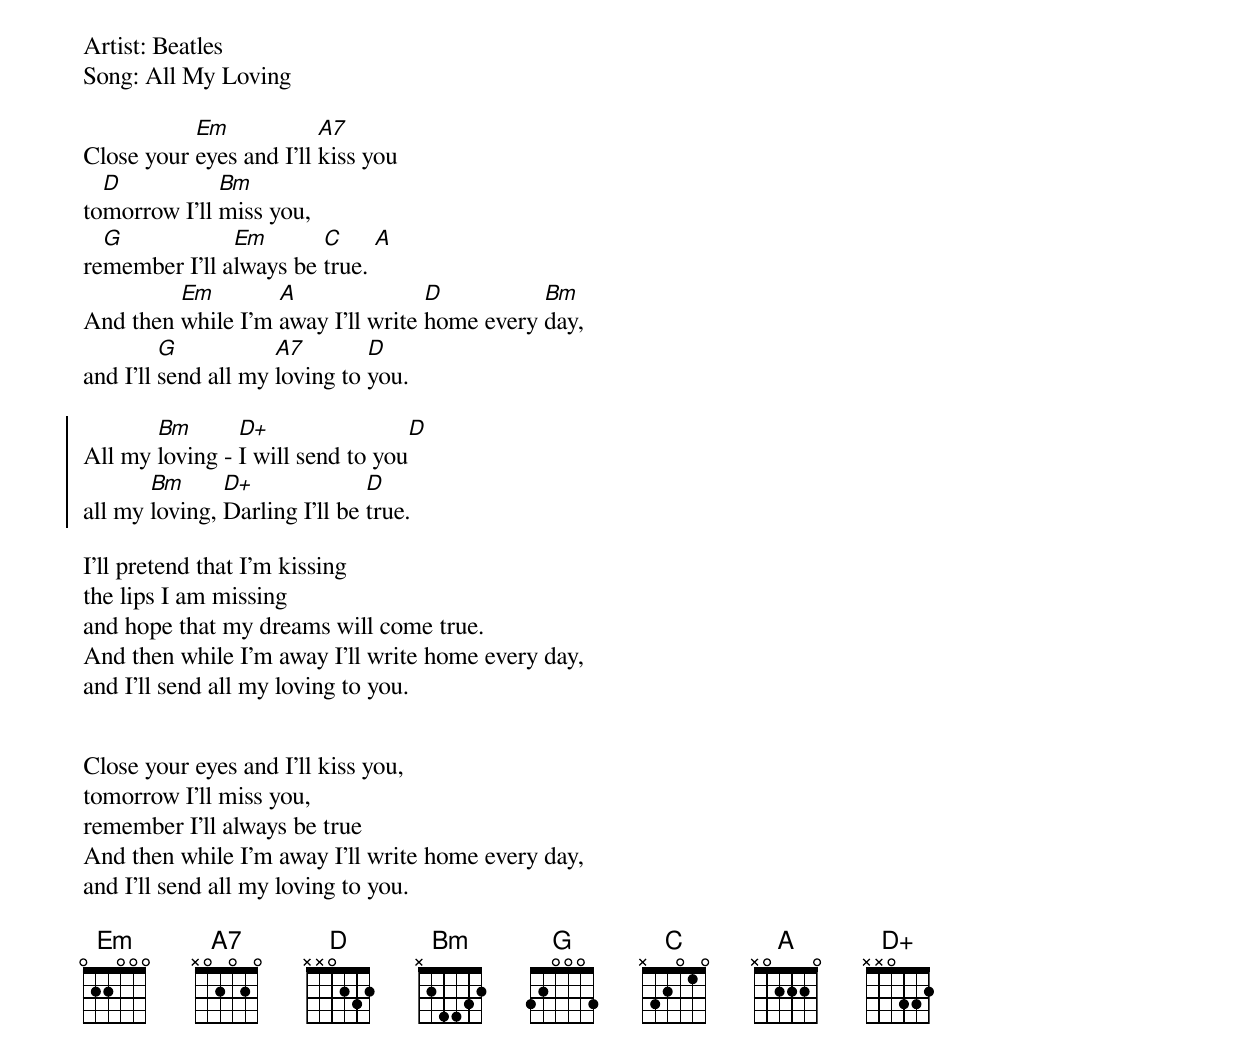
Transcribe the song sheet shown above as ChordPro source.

Artist: Beatles
Song: All My Loving

Close your [Em]eyes and I'll [A7]kiss you
to[D]morrow I'll [Bm]miss you,
re[G]member I'll a[Em]lways be [C]true. [A]
And then [Em]while I'm [A]away I'll write [D]home every [Bm]day,
and I'll [G]send all my [A7]loving to [D]you.

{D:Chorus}
{soc}
All my [Bm]loving - [D+]I will send to you[D]
all my [Bm]loving, [D+]Darling I'll be [D]true.
{eoc}

I'll pretend that I'm kissing
the lips I am missing
and hope that my dreams will come true.
And then while I'm away I'll write home every day,
and I'll send all my loving to you.

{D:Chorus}

Close your eyes and I'll kiss you,
tomorrow I'll miss you,
remember I'll always be true
And then while I'm away I'll write home every day,
and I'll send all my loving to you.

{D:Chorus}
